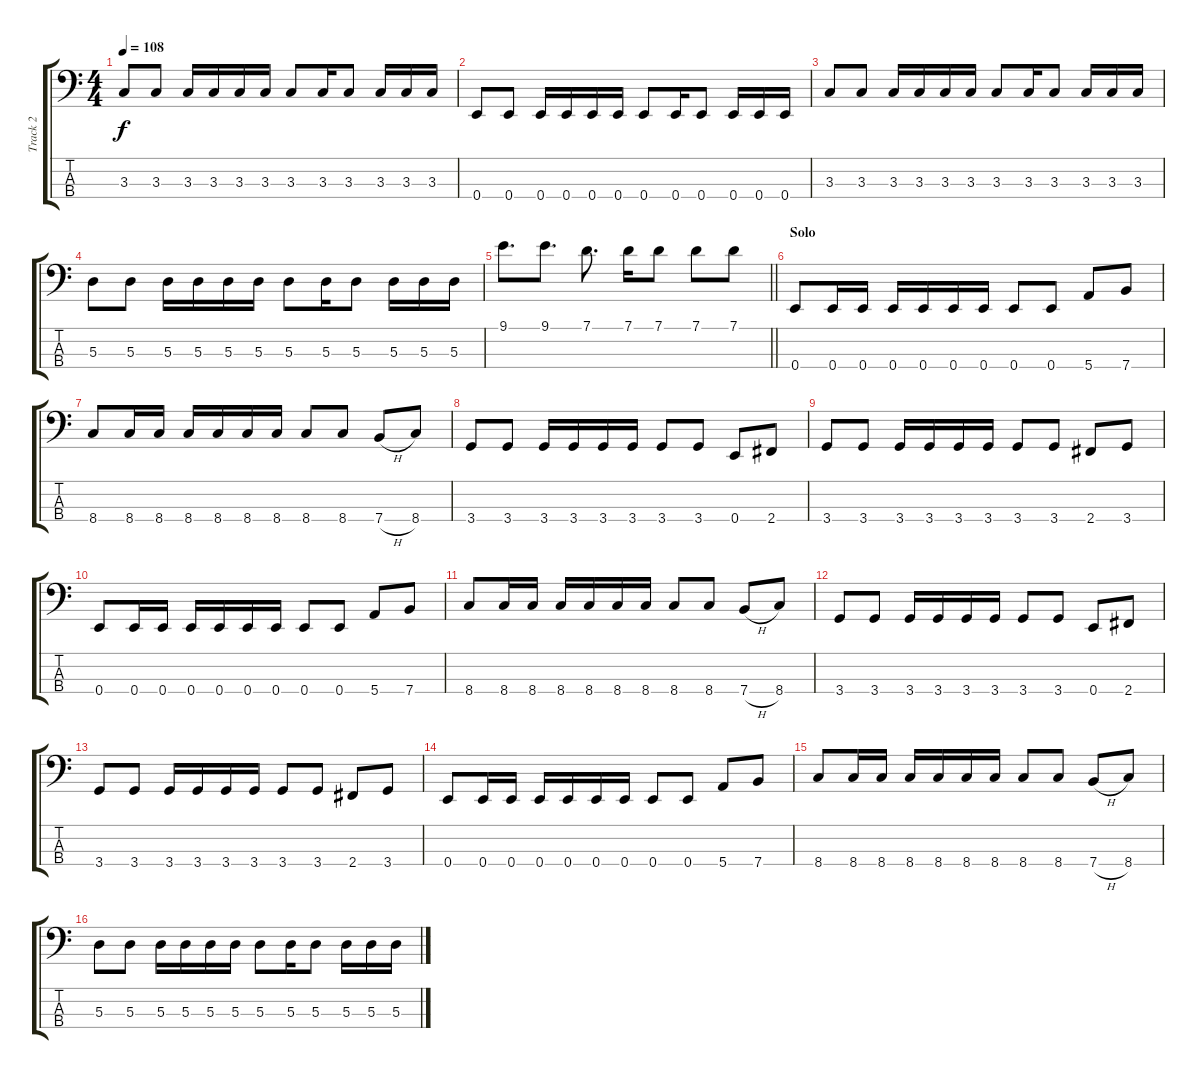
\track ("Track 2" "Track 2") {instrument electricbasspick}
\staff {score tabs}
\tuning (G2 D2 A1 E1) {hide}
\ts (4 4)
\tempo 108
\clef f4
\ks c
3.3.8{dy f} 3.3.8 3.3.16 3.3.16 3.3.16 3.3.16 3.3.8 3.3.16 3.3.8 3.3.16 3.3.16 3.3.16 |
0.4.8 0.4.8 0.4.16 0.4.16 0.4.16 0.4.16 0.4.8 0.4.16 0.4.8 0.4.16 0.4.16 0.4.16 |
3.3.8 3.3.8 3.3.16 3.3.16 3.3.16 3.3.16 3.3.8 3.3.16 3.3.8 3.3.16 3.3.16 3.3.16 |
5.3.8 5.3.8 5.3.16 5.3.16 5.3.16 5.3.16 5.3.8 5.3.16 5.3.8 5.3.16 5.3.16 5.3.16 |
\barLineRight lightlight
9.1.8{d} 9.1.8{d} 7.1.8{d} 7.1.16 7.1.8 7.1.8 7.1.8 |
\section ("" "Solo")
0.4.8 0.4.16 0.4.16 0.4.16 0.4.16 0.4.16 0.4.16 0.4.8 0.4.8 5.4.8 7.4.8 |
8.4.8 8.4.16 8.4.16 8.4.16 8.4.16 8.4.16 8.4.16 8.4.8 8.4.8 7.4{h}.8 8.4.8 |
3.4.8 3.4.8 3.4.16 3.4.16 3.4.16 3.4.16 3.4.8 3.4.8 0.4.8 2.4.8 |
3.4.8 3.4.8 3.4.16 3.4.16 3.4.16 3.4.16 3.4.8 3.4.8 2.4.8 3.4.8 |
0.4.8 0.4.16 0.4.16 0.4.16 0.4.16 0.4.16 0.4.16 0.4.8 0.4.8 5.4.8 7.4.8 |
8.4.8 8.4.16 8.4.16 8.4.16 8.4.16 8.4.16 8.4.16 8.4.8 8.4.8 7.4{h}.8 8.4.8 |
3.4.8 3.4.8 3.4.16 3.4.16 3.4.16 3.4.16 3.4.8 3.4.8 0.4.8 2.4.8 |
3.4.8 3.4.8 3.4.16 3.4.16 3.4.16 3.4.16 3.4.8 3.4.8 2.4.8 3.4.8 |
0.4.8 0.4.16 0.4.16 0.4.16 0.4.16 0.4.16 0.4.16 0.4.8 0.4.8 5.4.8 7.4.8 |
8.4.8 8.4.16 8.4.16 8.4.16 8.4.16 8.4.16 8.4.16 8.4.8 8.4.8 7.4{h}.8 8.4.8 |
5.3.8 5.3.8 5.3.16 5.3.16 5.3.16 5.3.16 5.3.8 5.3.16 5.3.8 5.3.16 5.3.16 5.3.16
